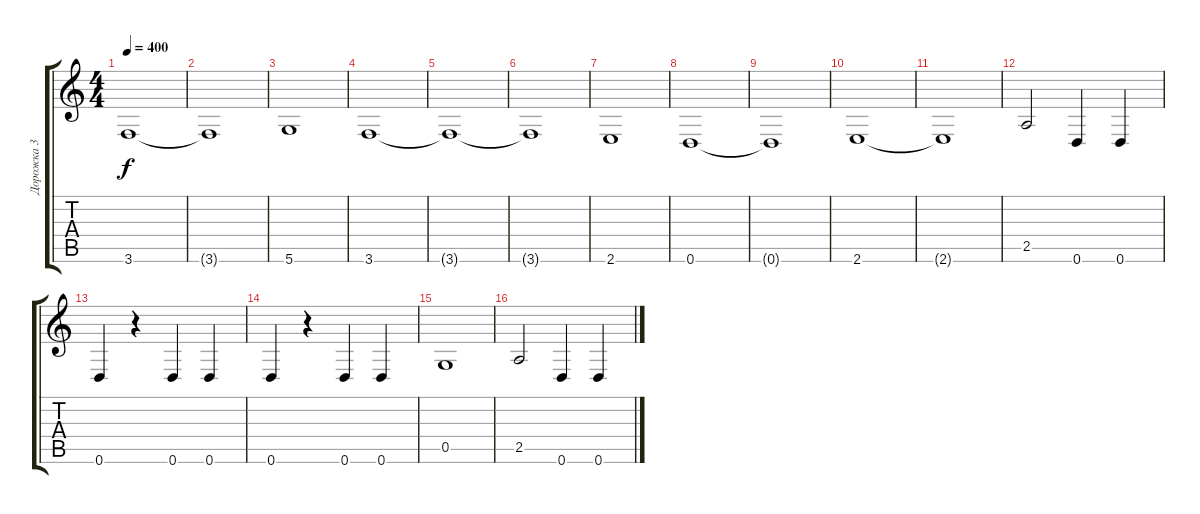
\track ("Дорожка 3" "Дорожка 3") {instrument electricbassfinger}
\staff {score tabs}
\tuning (D4 A3 F3 C3 G2 D2) {hide}
\ts (4 4)
\tempo 400
\clef g2
\ks c
3.6{t}.1{dy f} |
3.6{t}.1 |
5.6.1 |
3.6.1 |
3.6{t}.1 |
3.6{t}.1 |
2.6.1 |
0.6.1 |
0.6{t}.1 |
2.6.1 |
2.6{t}.1 |
2.5.2 0.6.4 0.6.4 |
0.6.4 r.4 0.6.4 0.6.4 |
0.6.4 r.4 0.6.4 0.6.4 |
0.5.1 |
2.5.2 0.6.4 0.6.4
